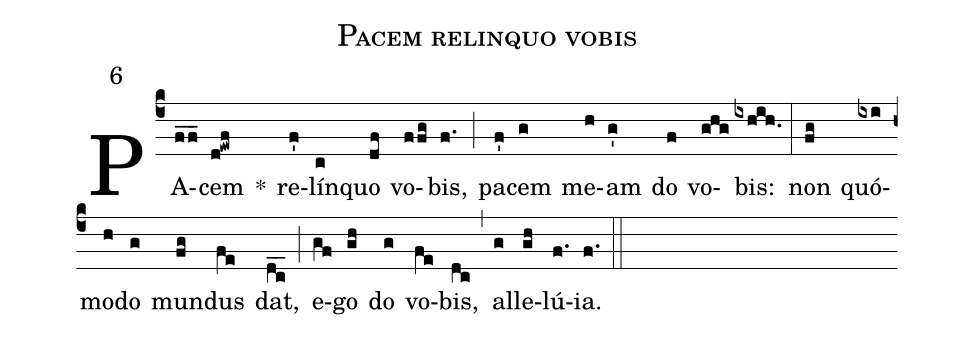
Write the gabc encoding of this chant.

name:Pacem relinquo vobis;
mode:6;
annotation:6;
office-part:Antiphonae;
%%
(c4) PA(f_/f_)cem(d!ewf) *() re(f')lín(c)quo(df) vo(ffg)bis,(f.) (;) pa(f')cem(g) me(h)am(g') do(f) vo(ghg)bis:(ixhih.) (:) non(fg) quó(ixi)mo(h)do(g) mun(fg)dus(fe) dat,(dc__) (;) e(gf)go(gh) do(g) vo(fe)bis,(dc) (,) al(g)le(gh)lú(f.)ia.(f.) (::)
